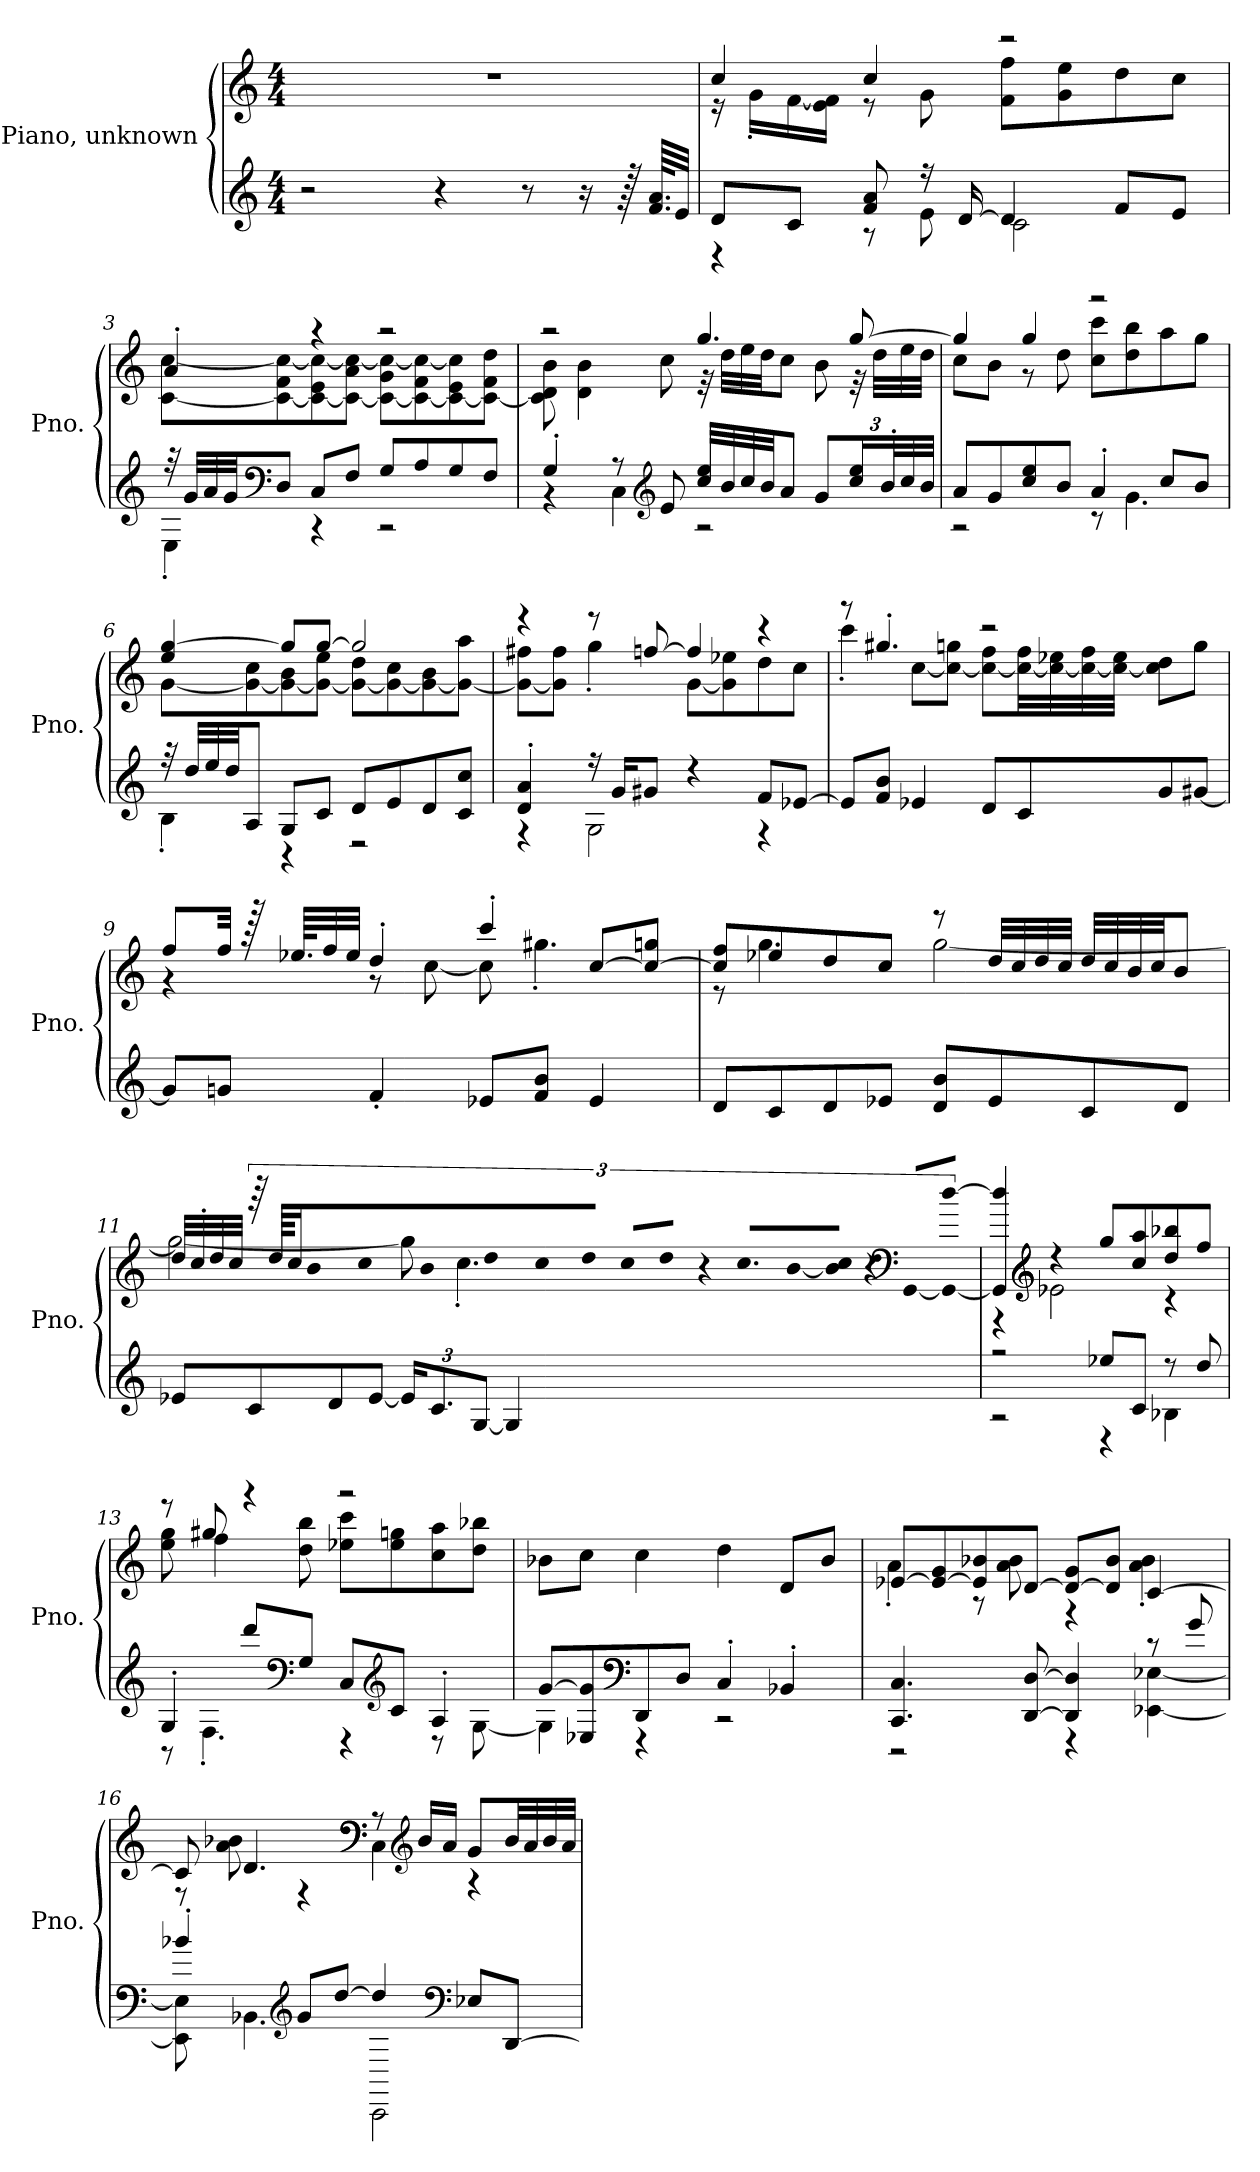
**kern	**kern
*part1	*part1
*staff2	*staff1
*I"Piano, unknown	*
*I'Pno.	*
*clefG2	*clefG2
*k[]	*k[]
*M4/4	*M4/4
*MM111	*MM111
=1	=1
2r	1r
4r	.
8r	.
16r	.
128r	.
64.f/ 64.a/KLLL	.
32e/JJJ	.
=2	=2
*^	*^
8d/L	4r	4cc/	16r
.	.	.	16g'\LL
8c/J	.	.	[16f\
.	.	.	16e\ 16f\]JJ
8f/ 8a/	8r	4cc/	8r
16r	8e\	.	8g\
[16d/	.	.	.
4d/]	2c\	2r	8f\ 8ff\L
.	.	.	8g\ 8ee\
8f/L	.	.	8dd\
8e/J	.	.	8cc\J
=3	=3	=3	=3
32r	4E'\	4a'/	[8c\ [8cc\L
32g/LLL	.	.	.
32a/	.	.	.
32g/JJ	.	.	.
*clefF4	*	*	*
8D/J	.	.	8c\_ 8f\ 8cc\_
8C/L	4r	4r	8c\_ 8e\ 8cc\_
8F/J	.	.	8c\_ 8a\ 8cc\_J
8G/L	2r	2r	8c\_ 8g\ 8cc\_L
8A/	.	.	8c\_ 8f\ 8cc\_
8G/	.	.	8c\_ 8e\ 8cc\]
8F/J	.	.	8c\_ 8f\ 8dd\J
!!LO:LB:g=z	!!
=4	=4	=4	=4
4G'/	4r	2r	8c\] 8d\ 8b\
.	.	.	4d\ 4b\
8r	4C\	.	.
*clefG2	*	*	*
8e/	.	.	8cc\
32cc/ 32ee/LLL	2r	4.gg/	32r
32b/	.	.	32dd\LLL
32cc/	.	.	32ee\
32b/JJ	.	.	32dd\JJ
8a/J	.	.	8cc\J
8g/L	.	.	8b\
*Xbrackettup	*	*	*
24cc/ 24ee/L	.	[8gg/	32r
.	.	.	32dd\LLL
48b'/L	.	.	.
32cc/	.	.	32ee\
32b/JJJ	.	.	32dd\JJJ
=5	=5	=5	=5
8a/L	2r	4gg/]	8cc\L
8g/	.	.	8b\J
8cc/ 8ee/	.	4gg/	8r
8b/J	.	.	8dd\
4a'/	8r	2r	8cc\ 8ccc\L
.	4.g\	.	8dd\ 8bb\
8cc/L	.	.	8aa\
8b/J	.	.	8gg\J
=6	=6	=6	=6
32r	4B'\	4ee/ [4gg/	[8g\L
32dd/LLL	.	.	.
32ee/	.	.	.
32dd/JJ	.	.	.
8A/J	.	.	8g\_ 8cc\
8G/L	4r	8gg/L]	8g\_ 8b\
8c/J	.	[8gg/J	8g\_ 8ee\J
8d/L	2r	2gg/]	8g\_ 8dd\L
8e/	.	.	8g\_ 8cc\
8d/	.	.	8g\_ 8b\
8c/ 8cc/J	.	.	8g\_ 8aa\J
!!LO:LB:g=z	!!
=7	=7	=7	=7
4d/' 4a/'	4r	4r	8g\_ 8ff#X\L
.	.	.	8g\] 8ff#\J
16r	2G\	8r	4gg'\
16g/KL	.	.	.
8g#X/J	.	[8ffn/	.
4r	.	4ff/]	[8g\L
.	.	.	8g\] 8ee-X\
8f/L	4r	4r	8dd\
[8e-X/J	.	.	8cc\J
*v	*v	*	*
=8	=8	=8
8e-/L]	8r	4ccc'\
8f/ 8b/J	4.gg#X'/	.
4e-X/	.	[8cc\L
.	.	8cc\_ 8ggn\J
8d/L	2r	8cc\_ 8ff\L
8c/	.	32cc\_ 32ff\LL
.	.	32cc\_ 32ee-X\
.	.	32cc\_ 32ff\
.	.	32cc\_ 32ee-\JJJ
8g/	.	8cc\] 8dd\L
[8g#X/J	.	8gg\J
!!LO:LB:g=z	!!
=9	=9	=9
8g#/L]	8ff/L	4r
8gn/J	32ff/Jkk	.
.	128r	.
.	64.ee-X/KLLL	.
.	32ff/	.
.	32ee-/JJJ	.
4f'/	4dd'/	8r
.	.	[8cc\
8e-X/L	4ccc'/	8cc\]
8f/ 8b/J	.	4.gg#X'\
4e-/	[8cc/L	.
.	8cc/_ 8ggn/J	.
=10	=10	=10
8d/L	8cc/] 8ff/L	8r
8c/	8ee-X/	4.gg\
8d/	8dd/	.
8e-X/J	8cc/J	.
8d/ 8b/L	8r	[2gg\
8e-/	32dd/LLL	.
.	32cc/	.
.	32dd/	.
.	32cc/JJJ	.
8c/	32dd/LLL	.
.	32cc/	.
.	32b/	.
.	32cc/JJ	.
8d/J	8b/J	.
!!LO:LB:g=z	!!
=11	=11	=11
8e-X/L	32dd/LLL	2gg\_
.	32cc'/	.
.	32dd/	.
.	32cc/JJJ	.
8c/	96r	.
.	96dd/KKLL	.
.	24cc/	.
.	32b/L	.
.	32cc/JJ	.
8d/	8b/	.
[8e-/J	16dd/L	.
.	32cc/L	.
.	32dd/JJJ	.
24e-/KL]	32cc/LLL	8gg\]
.	32dd/JJJ	.
12.c/	.	.
.	128r	.
.	64.cc/LLLL	.
.	[64b/	.
.	64b/] 64cc/JJJJ	.
.	8r	4.cc'\
[12G/J	.	.
*	*clefF4	*
4G/]	[8GG/L	.
.	8GG/_ [8dd/J	.
=12	=12	=12
*^	*	*
2r	2r	4GG/] 4dd/]	4r
*	*	*clefG2	*
.	.	4r	2e-X\
8ee-X/L	4r	8gg/L	.
8c/J	.	8cc/ 8aa/	.
8r	4B-X\	8dd/ 8bb-X/	4r
8dd/	.	8ff/J	.
!!LO:LB:g=z	!!
=13	=13	=13	=13
4G'/	8r	8r	8ee\ 8gg\
.	4.F'\	8gg#X/	4ff\
8ddd/L	.	4r	.
*clefF4	*	*	*
8G/J	.	.	8dd\ 8bb\
8C/L	4r	2r	8ee-X\ 8ccc\L
*clefG2	*	*	*
8c/J	.	.	8ee-\ 8ggn\
4A'/	8r	.	8cc\ 8aa\
.	[8G\	.	8dd\ 8bb-X\J
*	*	*v	*v
=14	=14	=14
[8g/L	4G\]	8b-X\L
8E-X/ 8g/]	.	8cc\J
*clefF4	*	*
8DD/	4r	4cc\
8D/J	.	.
4C'/	2r	4dd\
4BB-X'/	.	8d/L
.	.	8b-/J
=15	=15	=15
*	*	*^
4.CC/ 4.C/	2r	[8e-X/L	4a'\
.	.	8e-/_ 8g/	.
.	.	8e-/] 8b-X/	8r
[8DD/ [8D/	.	[8d/J	8a\ 8b-\
4DD/] 4D/]	4r	8d/_ 8g/L	4r
.	.	8d/] 8b-/J	.
8r	[4EE-X\ [4E-X\	[4c/	4a\' 4b-\'
8g/	.	.	.
!!LO:PB:g=z	!!
=16	=16	=16	=16
4b-X'/	8EE-\] 8E-\]	8c/]	8r
.	4.BB-X\	4.d/	8a\ 8b-X\
*clefG2	*	*	*
8g/L	.	.	4r
[8dd/J	.	.	.
*	*	*clefF4	*
4dd/]	2CC\	8r	4C\
*	*	*clefG2	*
.	.	16b-/LL	.
.	.	16a/JJ	.
*clefF4	*	*	*
8E-X/L	.	8g/L	4r
[8DD/J	.	32b-/LL	.
.	.	32a/	.
.	.	32b-/	.
.	.	32a/JJJ	.
*v	*v	*	*
*	*v	*v
=	=
*-	*-
